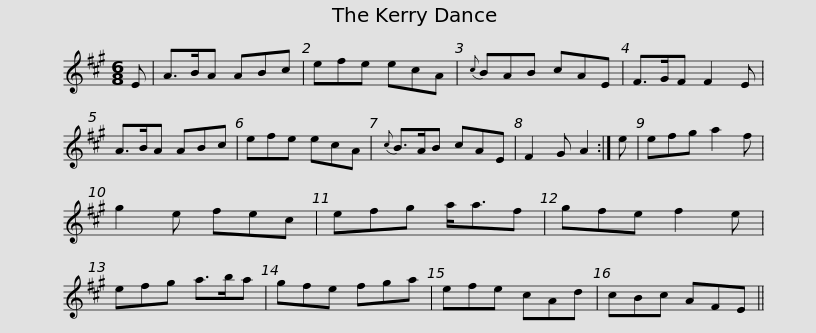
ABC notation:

X:1
L:1/8
M:6/8
I:linebreak $
K:A
V:1 treble
V:1
 E | A>BA ABc | efe ecA |{c} BAB cAE | F>GF F2 E | %5
 A>BA ABc | efe ecA |${c} B>AB cAE | F2 G A2 :| e | %10
 efg a2 f | g2 e fec | efg a<af | gfe f2 e | efg a>ba |$ %15
 gfe fga | efe cAd | cBc AFE || %18
